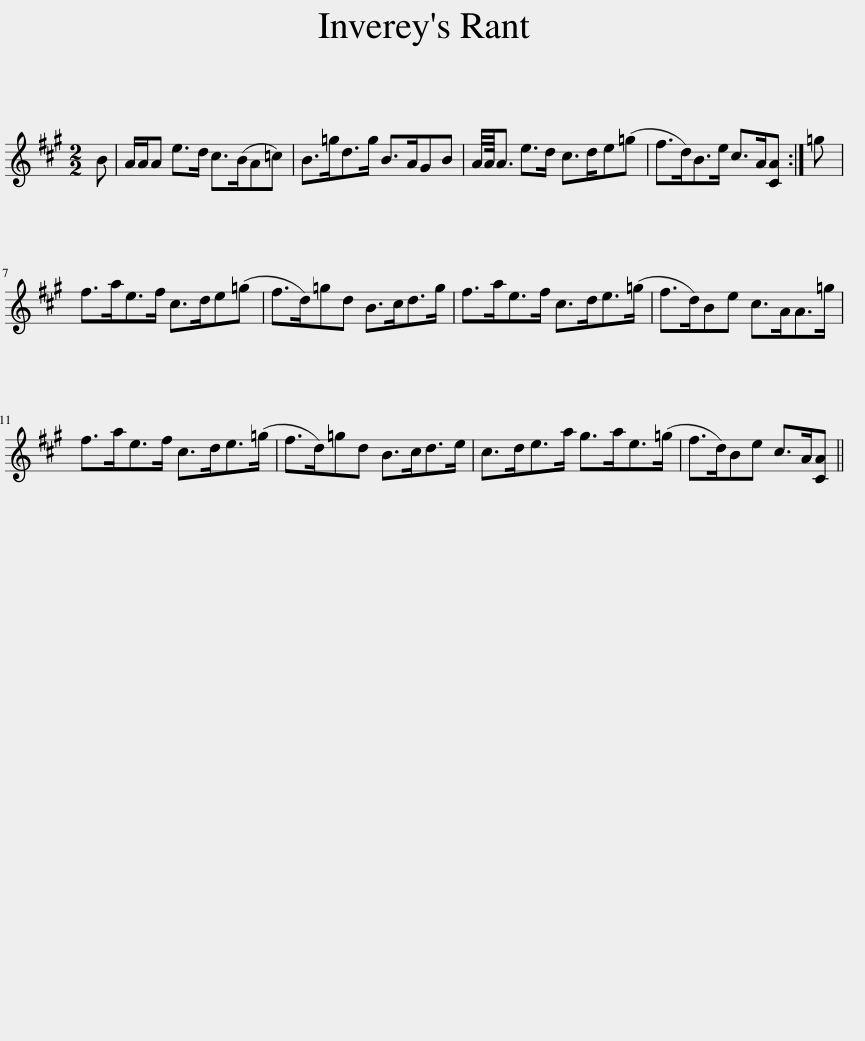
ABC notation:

X:1
L:1/8
M:2/2
I:linebreak $
K:A
V:1 treble
V:1
 B | A/A/A e>d c>(BA=c) | B>=gd>g B>AGB | A/4A/8A3/2 e>d c>de(=g | f>d)B>e c>A[CA] :| %5
 =g |$ f>ae>f c>de(=g | f>d)=gd B>cd>g | f>ae>f c>de>(=g | f>d)Be c>AA>=g |$ %10
 f>ae>f c>de>(=g | f>d)=gd B>cd>e | c>de>a g>ae>(=g | f>d)Be c>A[CA] || %14
